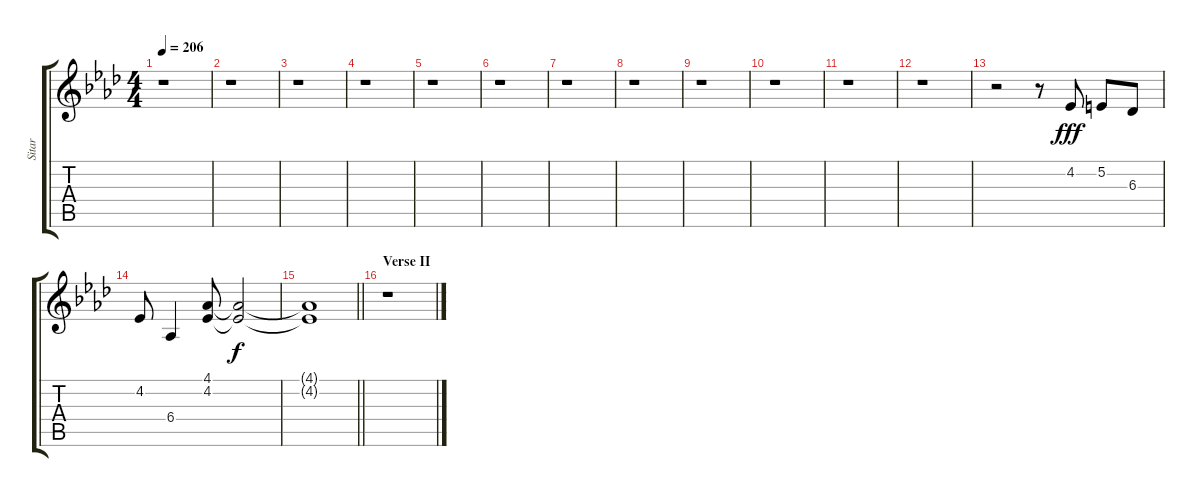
\track ("Sitar" "Sitar") {instrument sitar}
\staff {score tabs}
\tuning (E4 B3 G3 D3 A2 E2) {hide}
\ts (4 4)
\tempo 206
\clef g2
\ks ab
r.1{dy f} |
r.1 |
r.1 |
r.1 |
r.1 |
r.1 |
r.1 |
r.1 |
r.1 |
r.1 |
r.1 |
r.1 |
r.2 r.8 4.2.8{dy fff} 5.2.8 6.3.8 |
4.2.8 6.4.4 (4.1 4.2).8 (4.1{t} 4.2{t}).2{dy f} |
\barLineRight lightlight
(4.1{t} 4.2{t}).1 |
\section ("" "Verse II")
r.1
